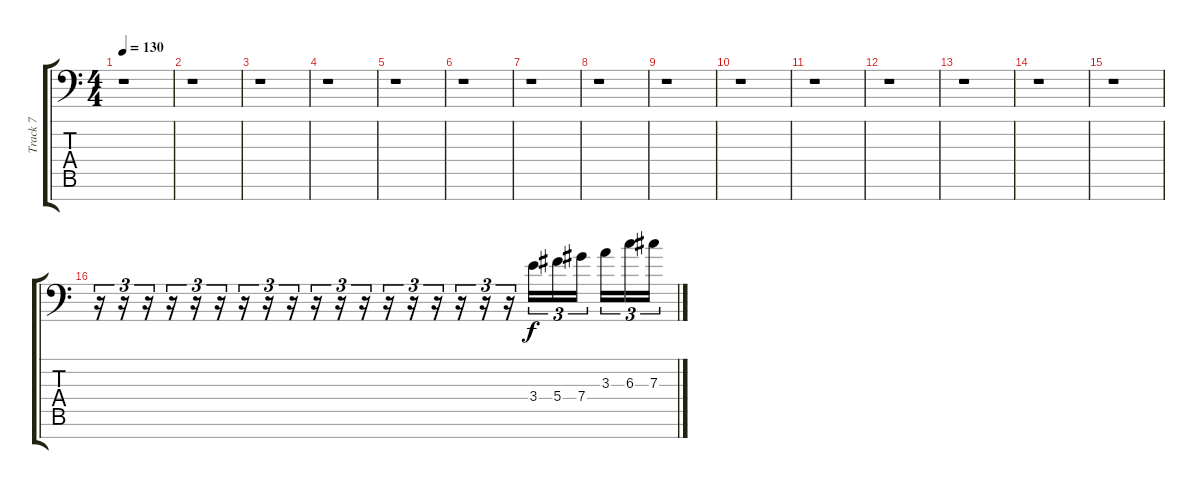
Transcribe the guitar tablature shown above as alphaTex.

\track ("Track 7" "Track 7") {instrument distortionguitar}
\staff {score tabs}
\tuning (Eb4 Bb3 Gb3 Db3 Ab2 Eb2 Ab1) {hide}
\ts (4 4)
\tempo 130
\clef f4
\ks c
r.1{dy f} |
r.1 |
r.1 |
r.1 |
r.1 |
r.1 |
r.1 |
r.1 |
r.1 |
r.1 |
r.1 |
r.1 |
r.1 |
r.1 |
r.1 |
r.16{tu (3 2)} r.16{tu (3 2)} r.16{tu (3 2)} r.16{tu (3 2)} r.16{tu (3 2)} r.16{tu (3 2)} r.16{tu (3 2)} r.16{tu (3 2)} r.16{tu (3 2)} r.16{tu (3 2)} r.16{tu (3 2)} r.16{tu (3 2)} r.16{tu (3 2)} r.16{tu (3 2)} r.16{tu (3 2)} r.16{tu (3 2)} r.16{tu (3 2)} r.16{tu (3 2)} 3.4.16{tu (3 2)} 5.4.16{tu (3 2)} 7.4.16{tu (3 2) beam splitsecondary} 3.3.16{tu (3 2)} 6.3.16{tu (3 2)} 7.3.16{tu (3 2)}
